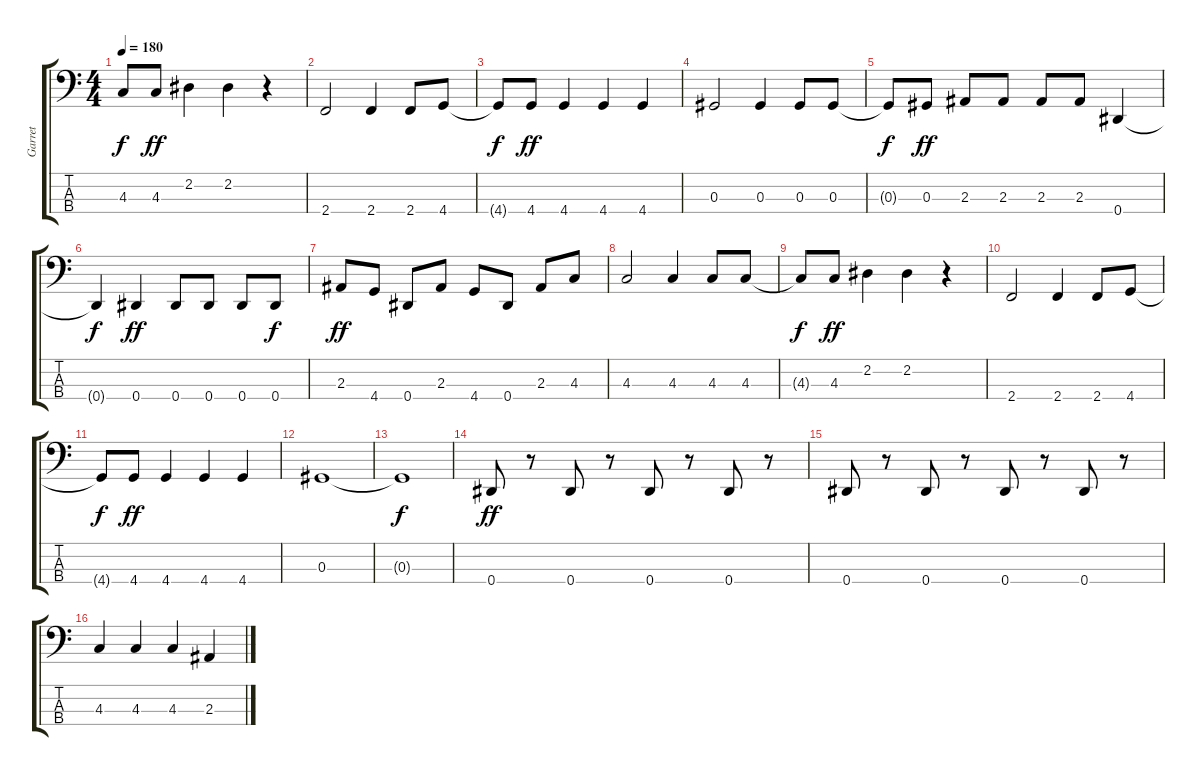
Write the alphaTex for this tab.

\track ("Garret" "Garret") {instrument electricbasspick}
\staff {score tabs}
\tuning (Gb2 Db2 Ab1 Eb1) {hide}
\ts (4 4)
\tempo 180
\clef f4
\ks c
4.3{t}.8{dy f} 4.3.8{dy ff} 2.2.4 2.2.4 r.4 |
2.4.2 2.4.4 2.4.8 4.4.8 |
4.4{t}.8{dy f} 4.4.8{dy ff} 4.4.4 4.4.4 4.4.4 |
0.3.2 0.3.4 0.3.8 0.3.8 |
0.3{t}.8{dy f} 0.3.8{dy ff} 2.3.8 2.3.8 2.3.8 2.3.8 0.4.4 |
0.4{t}.4{dy f} 0.4.4{dy ff} 0.4.8 0.4.8 0.4.8 0.4.8{dy f} |
2.3.8{dy ff} 4.4.8 0.4.8 2.3.8 4.4.8 0.4.8 2.3.8 4.3.8 |
4.3.2 4.3.4 4.3.8 4.3.8 |
4.3{t}.8{dy f} 4.3.8{dy ff} 2.2.4 2.2.4 r.4 |
2.4.2 2.4.4 2.4.8 4.4.8 |
4.4{t}.8{dy f} 4.4.8{dy ff} 4.4.4 4.4.4 4.4.4 |
0.3.1 |
0.3{t}.1{dy f} |
0.4.8{dy ff} r.8 0.4.8 r.8 0.4.8 r.8 0.4.8 r.8 |
0.4.8 r.8 0.4.8 r.8 0.4.8 r.8 0.4.8 r.8 |
4.3.4 4.3.4 4.3.4 2.3.4
